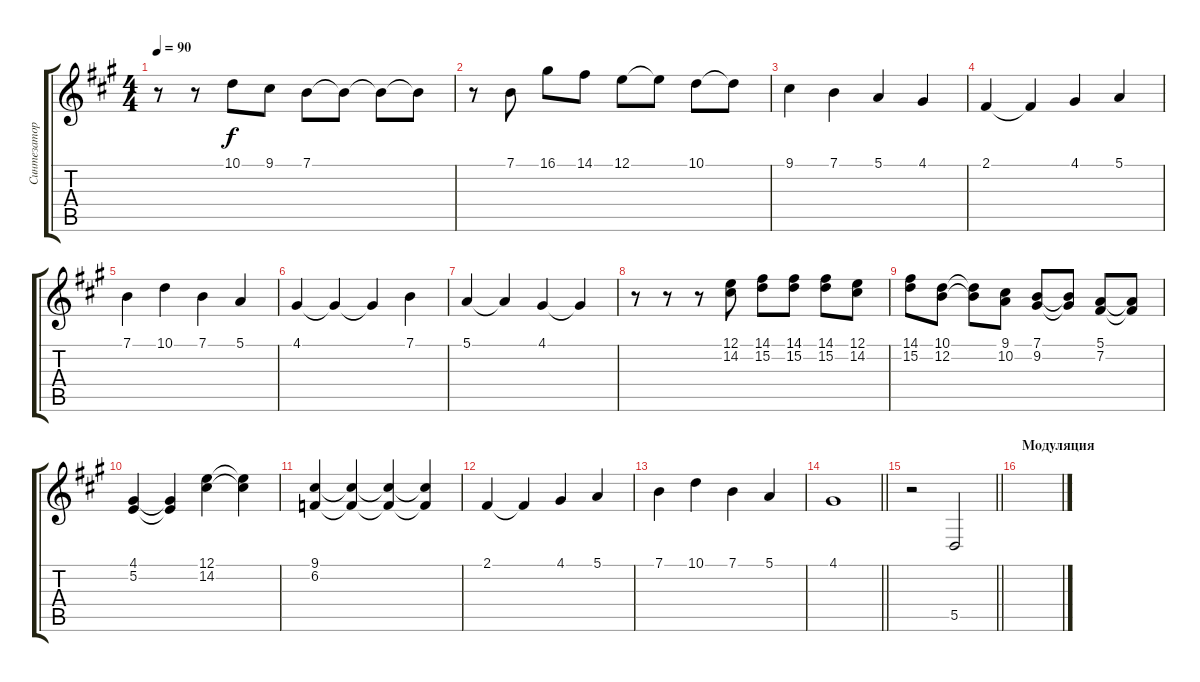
\track ("Синтезатор" "Синтезатор") {instrument reversecymbal}
\staff {score tabs}
\tuning (E4 B3 G3 D3 A2 E2) {hide}
\ts (4 4)
\tempo 90
\clef g2
\ks f#minor
r.8{dy p} r.8 10.1.8{dy f} 9.1.8 7.1.8 7.1{t}.8 7.1{t}.8 7.1{t}.8 |
r.8 7.1.8 16.1.8 14.1.8 12.1.8 12.1{t}.8 10.1.8 10.1{t}.8 |
9.1.4 7.1.4 5.1.4 4.1.4 |
2.1.4 2.1{t}.4 4.1.4 5.1.4 |
7.1.4 10.1.4 7.1.4 5.1.4 |
4.1.4 4.1{t}.4 4.1{t}.4 7.1.4 |
5.1.4 5.1{t}.4 4.1.4 4.1{t}.4 |
r.8 r.8 r.8 (12.1 14.2).8 (14.1 15.2).8 (14.1 15.2).8 (14.1 15.2).8 (12.1 14.2).8 |
(14.1 15.2).8 (10.1 12.2).8 (10.1{t} 12.2{t}).8 (9.1 10.2).8 (7.1 9.2).8 (7.1{t} 9.2{t}).8 (5.1 7.2).8 (5.1{t} 7.2{t}).8 |
(4.1 5.2).4 (4.1{t} 5.2{t}).4 (12.1 14.2).4 (12.1{t} 14.2{t}).4 |
(9.1 6.2).4 (9.1{t} 6.2{t}).4 (9.1{t} 6.2{t}).4 (9.1{t} 6.2{t}).4 |
2.1.4 2.1{t}.4 4.1.4 5.1.4 |
7.1.4 10.1.4 7.1.4 5.1.4 |
\barLineRight lightlight
4.1.1 |
\section ("" "")
\barLineRight lightlight
r.2{volume 16 instrument reversecymbal} 5.5.2 |
\section ("" "Модуляция")
